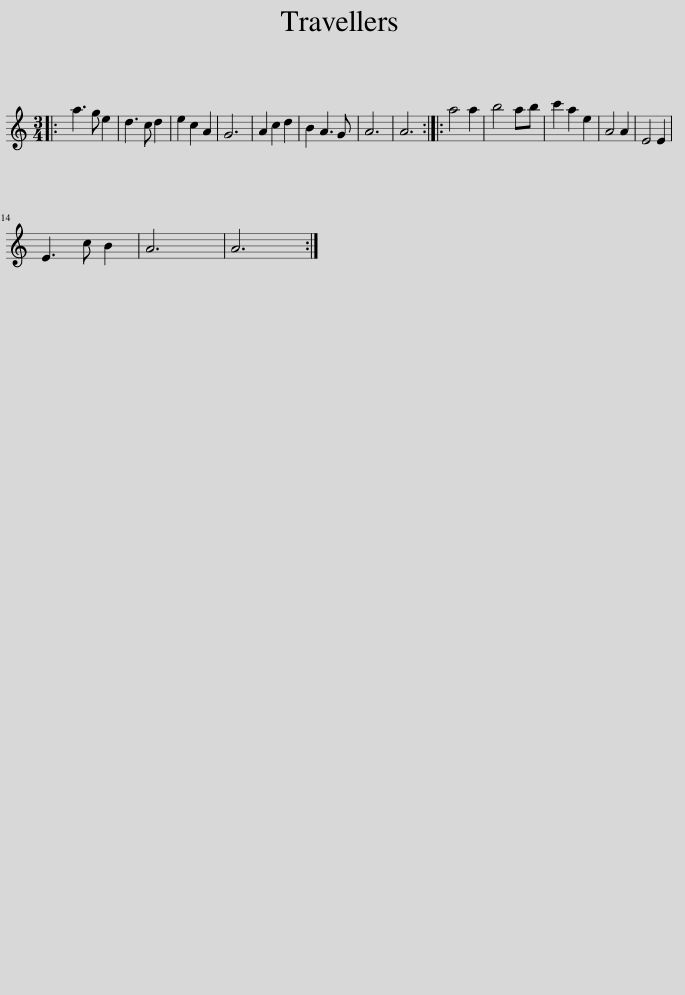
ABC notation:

X:1
L:1/8
M:3/4
I:linebreak $
K:C
V:1 treble
V:1
|: a3 g e2 | d3 c d2 | e2 c2 A2 | G6 | A2 c2 d2 | %5
 B2 A3 G | A6 | A6 :: a4 a2 | b4 ab | %10
 c'2 a2 e2 | A4 A2 | E4 E2 |$ E3 c B2 | A6 | %15
 A6 :| %16
